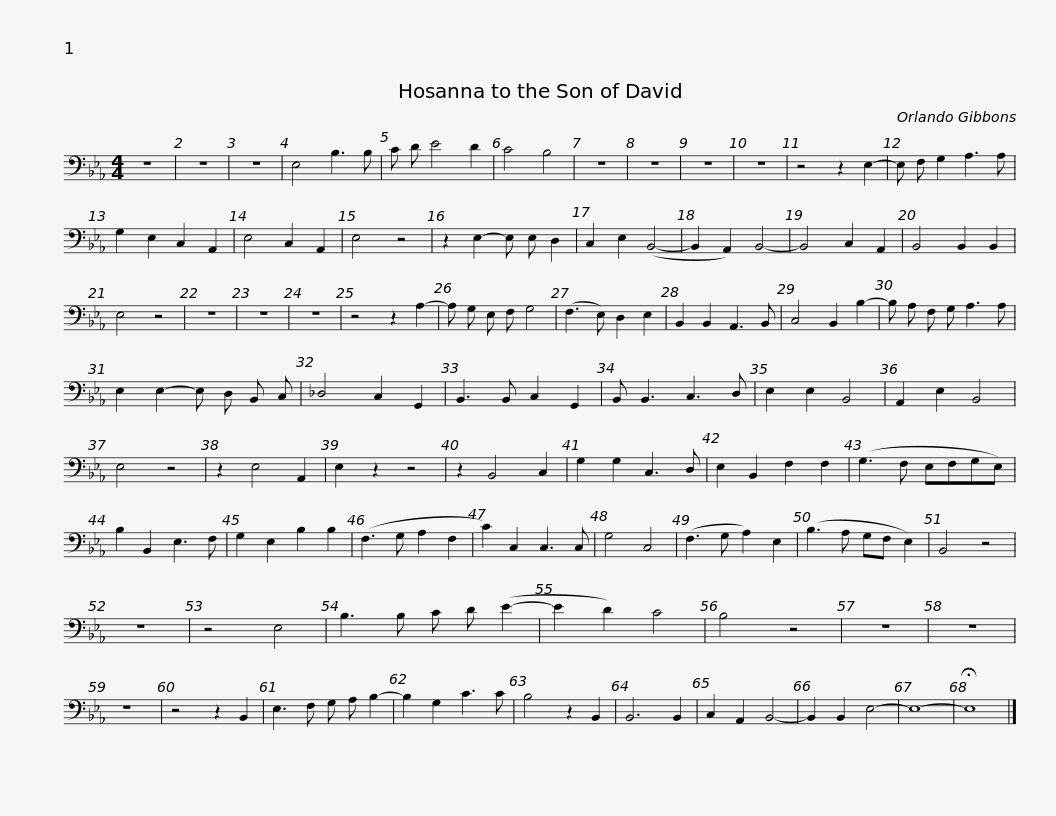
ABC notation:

X:1
L:1/8
M:4/4
I:linebreak $
K:Eb
V:1 bass
V:1
 z8 | z8 | z8 | E,4 B,3 B, | C D E4 D2 | %5
 C4 B,4 | z8 | z8 | z8 | z8 | %10
 z4 z2 E,2- | E, F, G,2 A,3 A, | G,2 E,2 C,2 A,,2 |$ E,4 C,2 A,,2 | E,4 z4 | %15
 z2 E,2- E, E, D,2 | C,2 E,2 (B,,4- | B,,2 A,,2) B,,4- | B,,4 C,2 A,,2 | B,,4 B,,2 B,,2 | %20
 E,4 z4 | z8 | z8 | z8 | z4 z2 A,2- | %25
 A, G, E, F, G,4 |$ (F,3 E,) D,2 E,2 | B,,2 B,,2 A,,3 B,, | C,4 B,,2 B,2- | B, A, F, G, A,3 A, | %30
 E,2 E,2- E, D, B,, C, | _D,4 C,2 G,,2 | B,,3 B,, C,2 G,,2 | B,, B,,3 C,3 D, | E,2 E,2 B,,4 |$ %35
 A,,2 E,2 B,,4 | E,4 z4 | z2 E,4 A,,2 | E,2 z2 z4 | z2 B,,4 C,2 | %40
 G,2 G,2 C,3 D, | E,2 B,,2 F,2 F,2 | (G,3 F, E,F,G,E,) | B,2 B,,2 E,3 F, | G,2 E,2 B,2 B,2 |$ %45
 (F,3 G, A,2 F,2 | C2) C,2 C,3 C, | G,4 C,4 | (F,3 G, A,2) E,2 | (B,3 A, G,F, E,2) | %50
 B,,4 z4 | z8 | z4 E,4 | B,3 B, C D (E2- | E2 D2) C4 | %55
 B,4 z4 |$ z8 | z8 | z8 | z4 z2 B,,2 | %60
 E,3 F, G, A, B,2- | B,2 G,2 C3 C | B,4 z2 B,,2 | B,,6 B,,2 | C,2 A,,2 B,,4- | %65
 B,,2 B,,2 E,4- | E,8- | !fermata!E,8 |] %68
